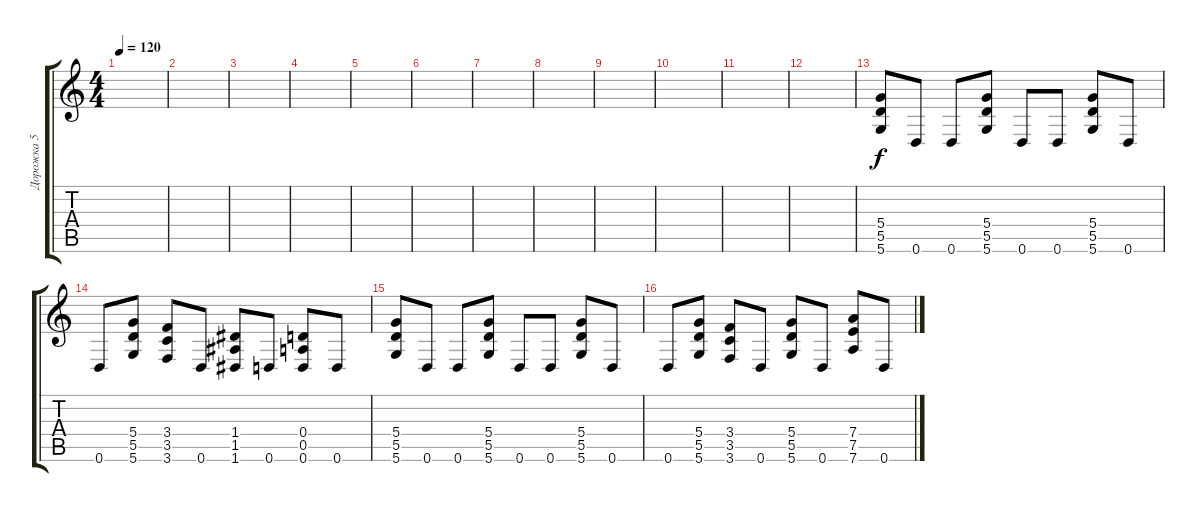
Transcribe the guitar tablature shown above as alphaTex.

\track ("Дорожка 5" "Дорожка 5") {instrument distortionguitar}
\staff {score tabs}
\tuning (E4 B3 G3 D3 A2 D2) {hide}
\ts (4 4)
\tempo 120
\clef g2
\ks c
|
|
|
|
|
|
|
|
|
|
|
|
(5.4 5.5 5.6).8 0.6.8 0.6.8 (5.4 5.5 5.6).8 0.6.8 0.6.8 (5.4 5.5 5.6).8 0.6.8 |
0.6.8 (5.4 5.5 5.6).8 (3.4 3.5 3.6).8 0.6.8 (1.4 1.5 1.6).8 0.6.8 (0.4 0.5 0.6).8 0.6.8 |
(5.4 5.5 5.6).8 0.6.8 0.6.8 (5.4 5.5 5.6).8 0.6.8 0.6.8 (5.4 5.5 5.6).8 0.6.8 |
0.6.8 (5.4 5.5 5.6).8 (3.4 3.5 3.6).8 0.6.8 (5.4 5.5 5.6).8 0.6.8 (7.4 7.5 7.6).8 0.6.8
